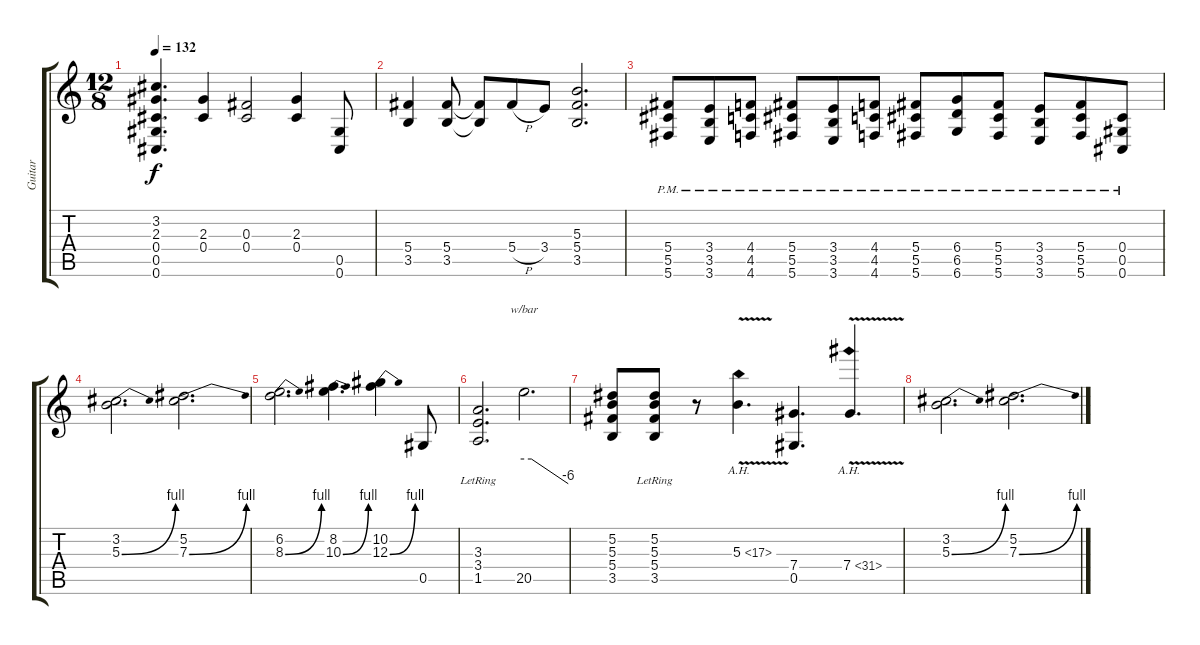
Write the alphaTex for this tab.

\track ("Guitar" "Guitar") {instrument distortionguitar}
\staff {score tabs}
\tuning (Eb4 Bb3 Gb3 Db3 Ab2 Db2) {hide}
\ts (12 8)
\tempo 132
\clef g2
\ks c
(3.2{t} 2.3{t} 0.4{t} 0.5{t} 0.6{t}).4{d dy f} (2.3 0.4).4 (0.3 0.4).2 (2.3 0.4).4 (0.5 0.6).8 |
(5.4 3.5).4 (5.4 3.5).8 (5.4{t} 3.5{t}).8 5.4{h}.8 3.4.8 (5.3 5.4 3.5).2{d} |
(5.4 5.5 5.6{pm}).8 (3.4 3.5 3.6{pm}).8 (4.4 4.5 4.6{pm}).8 (5.4 5.5 5.6{pm}).8 (3.4 3.5 3.6{pm}).8 (4.4 4.5 4.6{pm}).8 (5.4 5.5 5.6{pm}).8 (6.4 6.5 6.6{pm}).8 (5.4 5.5 5.6{pm}).8 (3.4 3.5 3.6{pm}).8 (5.4 5.5 5.6{pm}).8 (0.4 0.5 0.6{pm}).8 |
(3.2 5.3{be (bend 0 0 60 4)}).2{d} (5.2 7.3{be (bend 0 0 60 4)}).2{d} |
(6.2 8.3{be (bend 0 0 60 4)}).2{d} (8.2 10.3{be (bend 0 0 60 4)}).4{d} (10.2 12.3{be (bend 0 0 60 4)}).4 0.5.8 |
(3.3{lr} 3.4{lr} 1.5{lr}).2{d} 20.5.2{d tbe (custom default 0 0 10 0 60 -24)} |
(5.2 5.3 5.4 3.5).8 (5.2{lr} 5.3{lr} 5.4{lr} 3.5{lr}).8 r.8 5.3{ah 12 v}.4{d} (7.4 0.5).4{d} 7.4{ah 24 v}.4{d} |
(3.2 5.3{be (bend 0 0 60 4)}).2{d} (5.2 7.3{be (bend 0 0 60 4)}).2{d}
